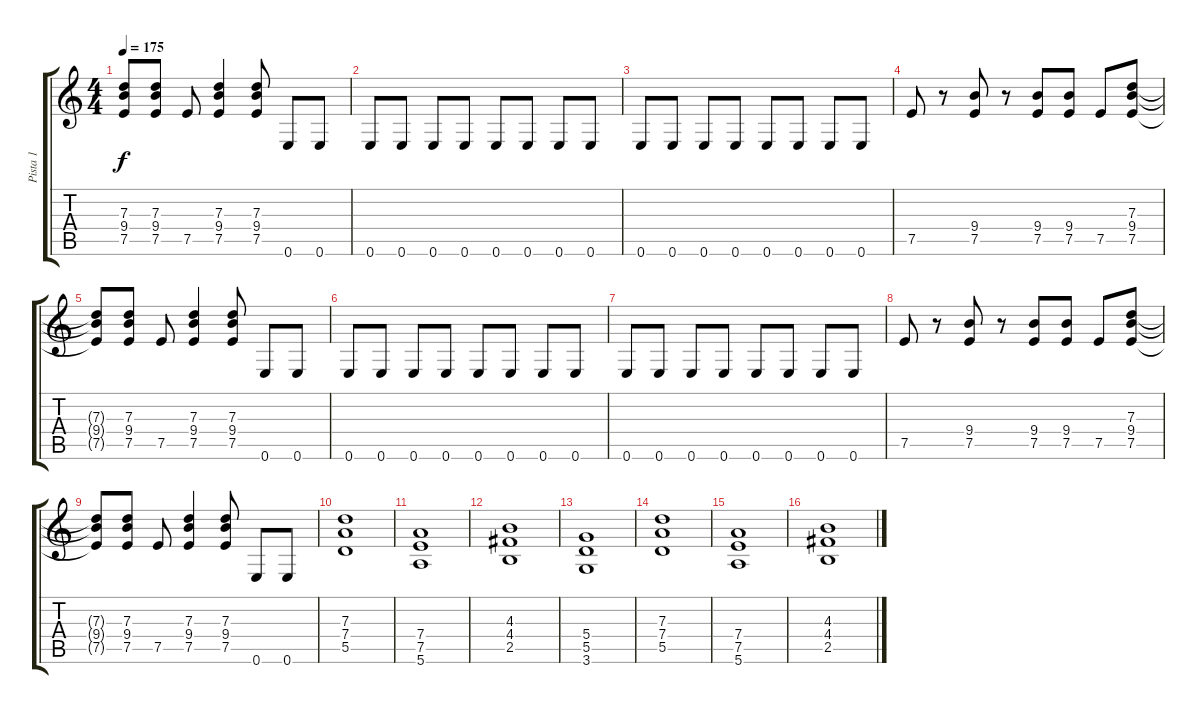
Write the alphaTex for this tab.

\track ("Pista 1" "Pista 1") {instrument distortionguitar}
\staff {score tabs}
\tuning (E4 B3 G3 D3 A2 E2) {hide}
\ts (4 4)
\tempo 175
\clef g2
\ks c
(7.3{t} 9.4{t} 7.5{t}).8{dy f} (7.3 9.4 7.5).8 7.5.8 (7.3 9.4 7.5).4 (7.3 9.4 7.5).8 0.6.8 0.6.8 |
0.6.8 0.6.8 0.6.8 0.6.8 0.6.8 0.6.8 0.6.8 0.6.8 |
0.6.8 0.6.8 0.6.8 0.6.8 0.6.8 0.6.8 0.6.8 0.6.8 |
7.5.8 r.8 (9.4 7.5).8 r.8 (9.4 7.5).8 (9.4 7.5).8 7.5.8 (7.3 9.4 7.5).8 |
(7.3{t} 9.4{t} 7.5{t}).8 (7.3 9.4 7.5).8 7.5.8 (7.3 9.4 7.5).4 (7.3 9.4 7.5).8 0.6.8 0.6.8 |
0.6.8 0.6.8 0.6.8 0.6.8 0.6.8 0.6.8 0.6.8 0.6.8 |
0.6.8 0.6.8 0.6.8 0.6.8 0.6.8 0.6.8 0.6.8 0.6.8 |
7.5.8 r.8 (9.4 7.5).8 r.8 (9.4 7.5).8 (9.4 7.5).8 7.5.8 (7.3 9.4 7.5).8 |
(7.3{t} 9.4{t} 7.5{t}).8 (7.3 9.4 7.5).8 7.5.8 (7.3 9.4 7.5).4 (7.3 9.4 7.5).8 0.6.8 0.6.8 |
(7.3 7.4 5.5).1 |
(7.4 7.5 5.6).1 |
(4.3 4.4 2.5).1 |
(5.4 5.5 3.6).1 |
(7.3 7.4 5.5).1 |
(7.4 7.5 5.6).1 |
(4.3 4.4 2.5).1
